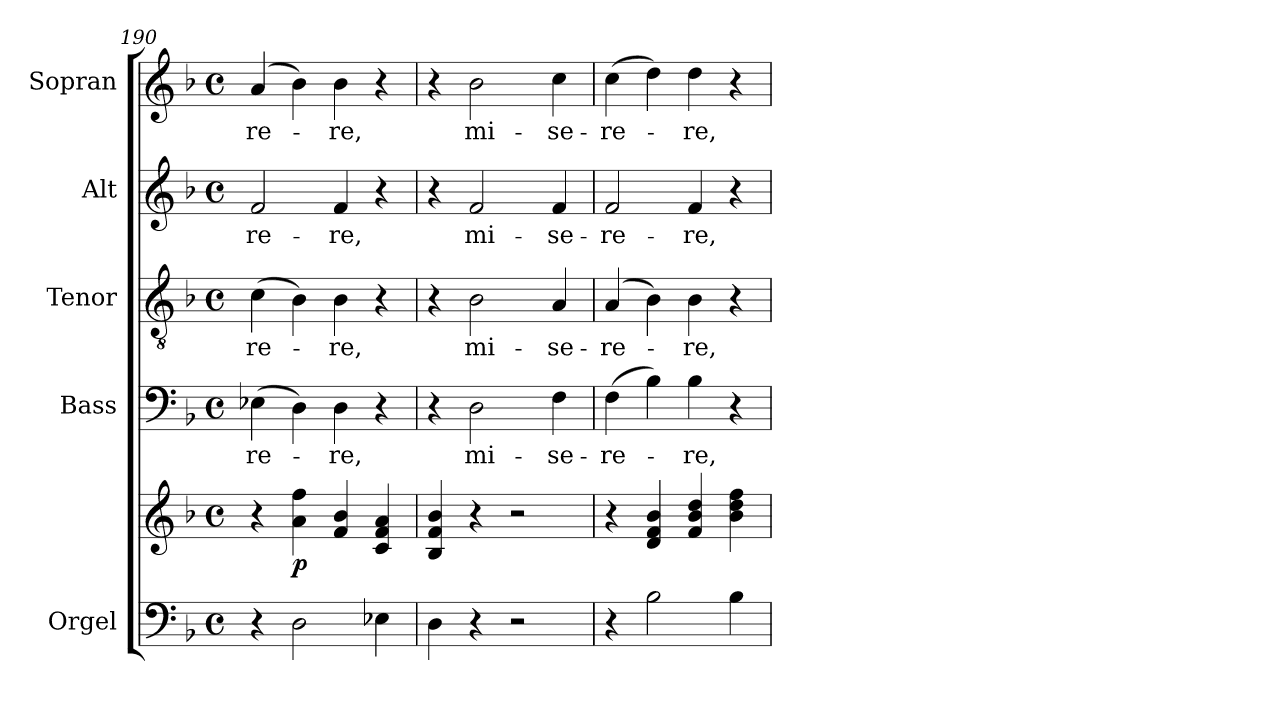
**kern	**kern	**dynam	**kern	**text	**kern	**text	**kern	**text	**kern	**text
*part5	*part5	*part5	*part4	*part4	*part3	*part3	*part2	*part2	*part1	*part1
*staff6	*staff5	*staff5/6	*staff4	*staff4	*staff3	*staff3	*staff2	*staff2	*staff1	*staff1
*I"Orgel	*	*	*I"Bass	*	*I"Tenor	*	*I"Alt	*	*I"Sopran	*
*I'Org.	*	*	*I'B	*	*I'T	*	*I'A	*	*I'S	*
*clefF4	*clefG2	*	*clefF4	*	*clefGv2	*	*clefG2	*	*clefG2	*
*k[b-]	*k[b-]	*	*k[b-]	*	*k[b-]	*	*k[b-]	*	*k[b-]	*
*F:	*F:	*	*F:	*	*F:	*	*F:	*	*F:	*
*M4/4	*M4/4	*	*M4/4	*	*M4/4	*	*M4/4	*	*M4/4	*
*met(c)	*met(c)	*	*met(c)	*	*met(c)	*	*met(c)	*	*met(c)	*
=190	=190	=190	=190	=190	=190	=190	=190	=190	=190	=190
!	!	!	!	!LO:LY:b	!	!LO:LY:b	!	!LO:LY:b	!	!LO:LY:b
4r	4r	.	(>4E-X\	-re-	(>4c\	-re-	2f/	-re-	(4a/	-re-
!	!	!LO:DY:b	!	!	!	!	!	!	!	!
2D\	4a\ 4ff\	p	4D\)	.	4B-\)	.	.	.	4b-\)	.
!	!	!	!	!LO:LY:b	!	!LO:LY:b	!	!LO:LY:b	!	!LO:LY:b
.	4f/ 4b-/	.	4D\	-re,	4B-\	-re,	4f/	-re,	4b-\	-re,
4E-X\	4c/ 4f/ 4a/	.	4r	.	4r	.	4r	.	4r	.
=191	=191	=191	=191	=191	=191	=191	=191	=191	=191	=191
4D\	4B-/ 4f/ 4b-/	.	4r	.	4r	.	4r	.	4r	.
!	!	!	!	!LO:LY:b	!	!LO:LY:b	!	!LO:LY:b	!	!LO:LY:b
4r	4r	.	2D\	mi-	2B-\	mi-	2f/	mi-	2b-\	mi-
2r	2r	.	.	.	.	.	.	.	.	.
!	!	!	!	!LO:LY:b	!	!LO:LY:b	!	!LO:LY:b	!	!LO:LY:b
.	.	.	4F\	-se-	4A/	-se-	4f/	-se-	4cc\	-se-
=192	=192	=192	=192	=192	=192	=192	=192	=192	=192	=192
!	!	!	!	!LO:LY:b	!	!LO:LY:b	!	!LO:LY:b	!	!LO:LY:b
4r	4r	.	(>4F\	-re-	(4A/	-re-	2f/	-re-	(>4cc\	-re-
2B-\	4d/ 4f/ 4b-/	.	4B-\)	.	4B-\)	.	.	.	4dd\)	.
!	!	!	!	!LO:LY:b	!	!LO:LY:b	!	!LO:LY:b	!	!LO:LY:b
.	4f/ 4b-/ 4dd/	.	4B-\	-re,	4B-\	-re,	4f/	-re,	4dd\	-re,
4B-\	4b-\ 4dd\ 4ff\	.	4r	.	4r	.	4r	.	4r	.
=	=	=	=	=	=	=	=	=	=	=
*-	*-	*-	*-	*-	*-	*-	*-	*-	*-	*-
